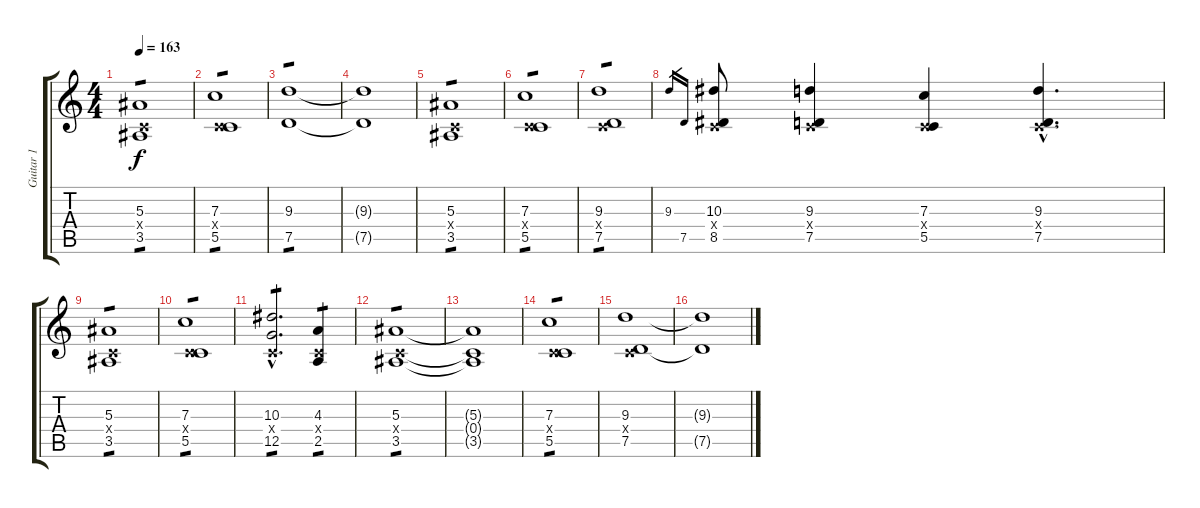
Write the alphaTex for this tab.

\track ("Guitar 1" "Guitar 1") {instrument distortionguitar}
\staff {score tabs}
\tuning (D4 A3 F3 C3 G2 C2) {hide}
\ts (4 4)
\tempo 163
\clef g2
\ks c
(5.3 0.4{x} 3.5).1{tp 1 dy f} |
(7.3 0.4{x} 5.5).1{tp 1} |
(9.3 7.5).1{tp 1} |
(9.3{t} 7.5{t}).1 |
(5.3 0.4{x} 3.5).1{tp 1} |
(7.3 0.4{x} 5.5).1{tp 1} |
(9.3 0.4{x} 7.5).1{tp 1} |
9.3.16{gr} 7.5.16{gr} (10.3 0.4{x} 8.5).8 (9.3 0.4{x} 7.5).4 (7.3 0.4{x} 5.5).4 (9.3{hac} 0.4{hac x} 7.5{hac}).4{d} |
(5.3 0.4{x} 3.5).1{tp 1} |
(7.3 0.4{x} 5.5).1{tp 1} |
(10.3{hac} 0.4{hac x} 12.5{hac}).2{d tp 1} (4.3 0.4{x} 2.5).4{tp 1} |
(5.3 0.4{x} 3.5).1{tp 1} |
(5.3{t} 0.4{t} 3.5{t}).1 |
(7.3 0.4{x} 5.5).1{tp 1} |
(9.3 0.4{x} 7.5).1 |
(9.3{t} 7.5{t}).1
